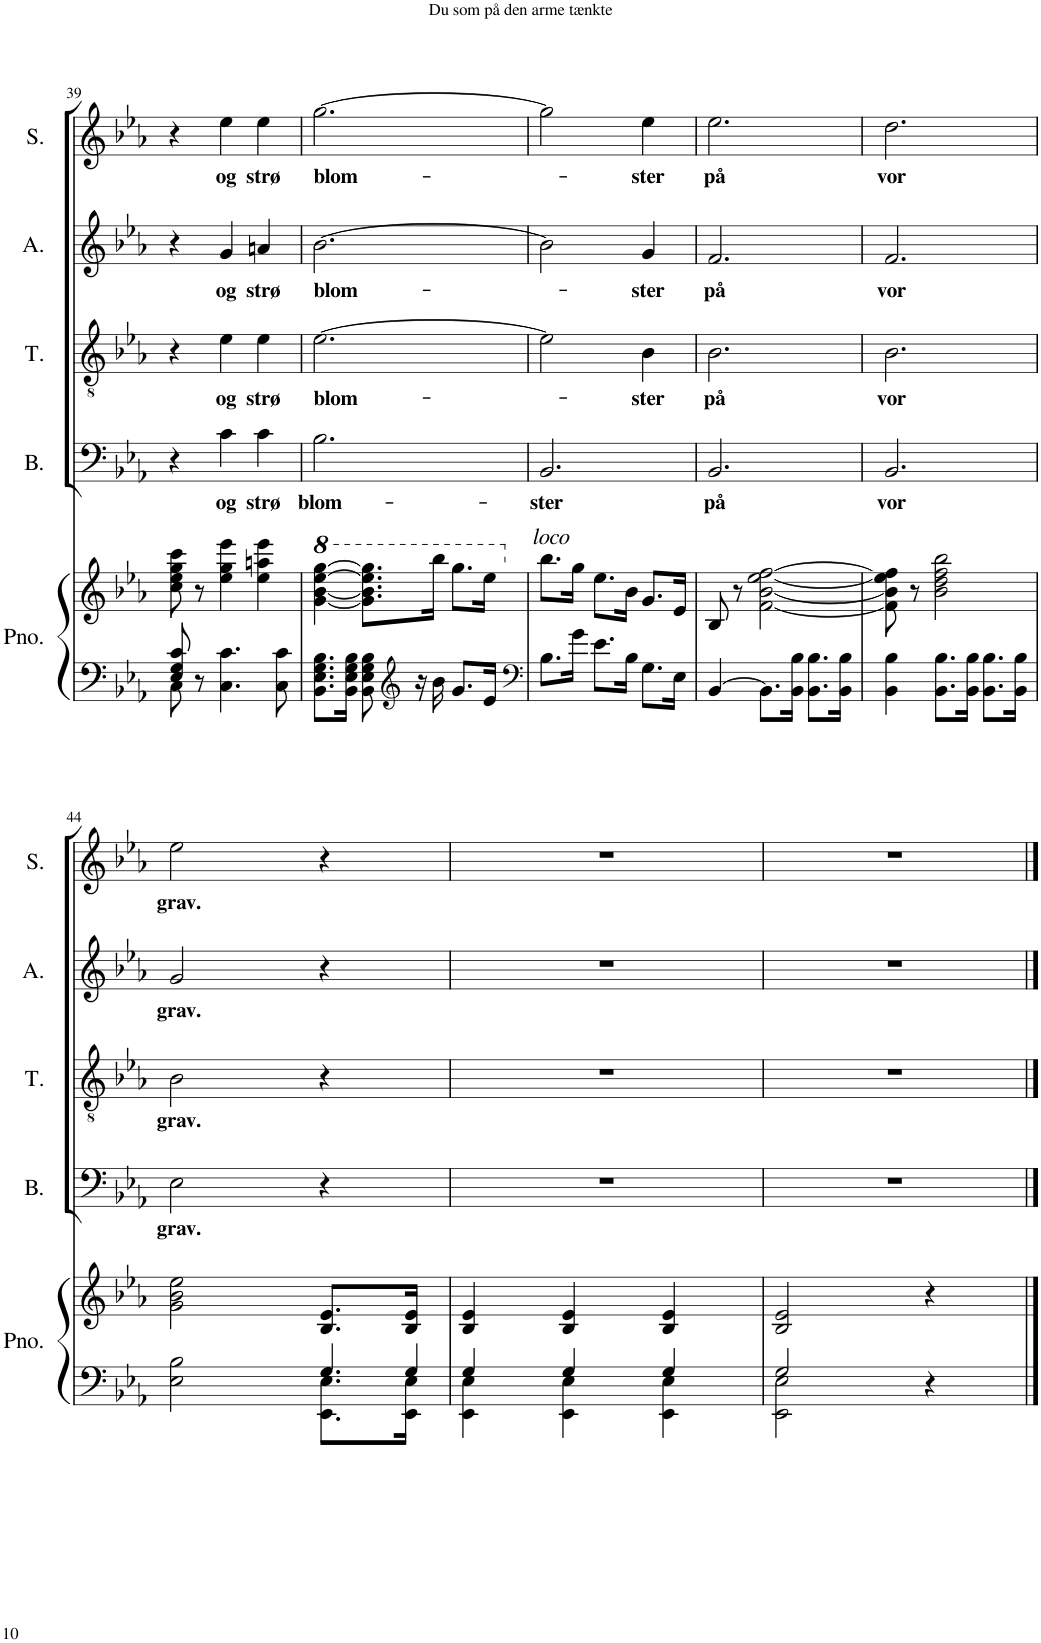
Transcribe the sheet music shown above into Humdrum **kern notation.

**kern	**kern	**kern	**text	**kern	**text	**kern	**text	**kern	**text
*part5	*part5	*part4	*part4	*part3	*part3	*part2	*part2	*part1	*part1
*staff6	*staff5	*staff4	*staff4	*staff3	*staff3	*staff2	*staff2	*staff1	*staff1
*I"Pianoforte	*	*I"Bassi	*	*I"Tenori	*	*I"Contralti	*	*I"Soprani	*
*I'Pno.	*	*I'B.	*	*I'T.	*	*	*	*I'S.	*
!!LO:PB:g=z
*clefF4	*clefG2	*clefF4	*	*clefGv2	*	*clefG2	*	*clefG2	*
*k[b-e-a-]	*k[b-e-a-]	*k[b-e-a-]	*	*k[b-e-a-]	*	*k[b-e-a-]	*	*k[b-e-a-]	*
*M3/4	*M3/4	*M3/4	*	*M3/4	*	*M3/4	*	*M3/4	*
=39	=39	=39	=39	=39	=39	=39	=39	=39	=39
*^	*	*	*	*	*	*	*	*	*
8E-/ 8G/ 8c/	8C\	8cc\ 8ee-\ 8gg\ 8ccc\	4r	.	4r	.	4r	.	4r	.
8r	8ryy	8r	.	.	.	.	.	.	.	.
!	!	!	!	!LO:LY:b	!	!LO:LY:b	!	!LO:LY:b	!	!LO:LY:b
4.C\ 4.c\	2ryy	4ee-\ 4gg\ 4eee-\	4c\	og	4e-\	og	4g/	og	4ee-\	og
!	!	!	!	!LO:LY:b	!	!LO:LY:b	!	!LO:LY:b	!	!LO:LY:b
.	.	4ee-\ 4aan\ 4eee-\	4c\	strø	4e-\	strø	4an/	strø	4ee-\	strø
8C\ 8c\	.	.	.	.	.	.	.	.	.	.
*v	*v	*	*	*	*	*	*	*	*	*
=40	=40	=40	=40	=40	=40	=40	=40	=40	=40
*	*8va	*	*	*	*	*	*	*	*
!	!	!	!LO:LY:b	!	!LO:LY:b	!	!LO:LY:b	!	!LO:LY:b
8.BB-\ 8.E-\ 8.G\ 8.B-\L	[4gg\ [4bb-\ [4eee-\ [4ggg\	2.B-\	blom-	[2.e-\	blom-	[2.b-\	blom-	[2.gg\	blom-
16BB-\ 16E-\ 16G\ 16B-\Jk	.	.	.	.	.	.	.	.	.
8BB-\ 8E-\ 8G\ 8B-\	8.gg\] 8.bb-\] 8.eee-\] 8.ggg\]L	.	.	.	.	.	.	.	.
*clefG2	*	*	*	*	*	*	*	*	*
16r	.	.	.	.	.	.	.	.	.
16b-\	16bbb-\Jk	.	.	.	.	.	.	.	.
8.g/L	8.ggg\L	.	.	.	.	.	.	.	.
16e-/Jk	16eee-\Jk	.	.	.	.	.	.	.	.
=41	=41	=41	=41	=41	=41	=41	=41	=41	=41
*clefF4	*	*	*	*	*	*	*	*	*
*	*X8va	*	*	*	*	*	*	*	*
!	!LO:TX:a:i:t=loco	!	!	!	!	!	!	!	!
!	!	!	!LO:LY:b	!	!	!	!	!	!
8.B-\L	8.bb-\L	2.BB-/	-ster	2e-\]	.	2b-\]	.	2gg\]	.
16g\Jk	16gg\Jk	.	.	.	.	.	.	.	.
8.e-\L	8.ee-\L	.	.	.	.	.	.	.	.
16B-\Jk	16b-\Jk	.	.	.	.	.	.	.	.
!	!	!	!	!	!LO:LY:b	!	!LO:LY:b	!	!LO:LY:b
8.G\L	8.g/L	.	.	4B-\	-ster	4g/	-ster	4ee-\	-ster
16E-\Jk	16e-/Jk	.	.	.	.	.	.	.	.
=42	=42	=42	=42	=42	=42	=42	=42	=42	=42
!	!	!	!LO:LY:b	!	!LO:LY:b	!	!LO:LY:b	!	!LO:LY:b
[4BB-/	8B-/	2.BB-/	på	2.B-\	på	2.f/	på	2.ee-\	på
.	8r	.	.	.	.	.	.	.	.
8.BB-\L]	[2f\ [2b-\ [2ee-\ [2ff\	.	.	.	.	.	.	.	.
16BB-\ 16B-\Jk	.	.	.	.	.	.	.	.	.
8.BB-\ 8.B-\L	.	.	.	.	.	.	.	.	.
16BB-\ 16B-\Jk	.	.	.	.	.	.	.	.	.
=43	=43	=43	=43	=43	=43	=43	=43	=43	=43
!	!	!	!LO:LY:b	!	!LO:LY:b	!	!LO:LY:b	!	!LO:LY:b
4BB-\ 4B-\	8f\] 8b-\] 8ee-\] 8ff\]	2.BB-/	vor	2.B-\	vor	2.f/	vor	2.dd\	vor
.	8r	.	.	.	.	.	.	.	.
8.BB-\ 8.B-\L	2b-\ 2dd\ 2ff\ 2bb-\	.	.	.	.	.	.	.	.
16BB-\ 16B-\Jk	.	.	.	.	.	.	.	.	.
8.BB-\ 8.B-\L	.	.	.	.	.	.	.	.	.
16BB-\ 16B-\Jk	.	.	.	.	.	.	.	.	.
!!LO:LB:g=z
=44	=44	=44	=44	=44	=44	=44	=44	=44	=44
*^	*	*	*	*	*	*	*	*	*
!	!	!	!	!LO:LY:b	!	!LO:LY:b	!	!LO:LY:b	!	!LO:LY:b
2E-\ 2B-\	2ryy	2g\ 2b-\ 2ee-\	2E-\	grav.	2B-\	grav.	2g/	grav.	2ee-\	grav.
8.G/L	8.EE-\ 8.E-\L	8.B-/ 8.e-/L	4r	.	4r	.	4r	.	4r	.
16G/Jk	16EE-\ 16E-\Jk	16B-/ 16e-/Jk	.	.	.	.	.	.	.	.
=45	=45	=45	=45	=45	=45	=45	=45	=45	=45	=45
4G/	4EE-\ 4E-\	4B-/ 4e-/	2.r	.	2.r	.	2.r	.	2.r	.
4G/	4EE-\ 4E-\	4B-/ 4e-/	.	.	.	.	.	.	.	.
4G/	4EE-\ 4E-\	4B-/ 4e-/	.	.	.	.	.	.	.	.
=46	=46	=46	=46	=46	=46	=46	=46	=46	=46	=46
2G/	2EE-\ 2E-\	2B-/ 2e-/	2.r	.	2.r	.	2.r	.	2.r	.
4r	4ryy	4r	.	.	.	.	.	.	.	.
*v	*v	*	*	*	*	*	*	*	*	*
==	==	==	==	==	==	==	==	==	==
*-	*-	*-	*-	*-	*-	*-	*-	*-	*-
